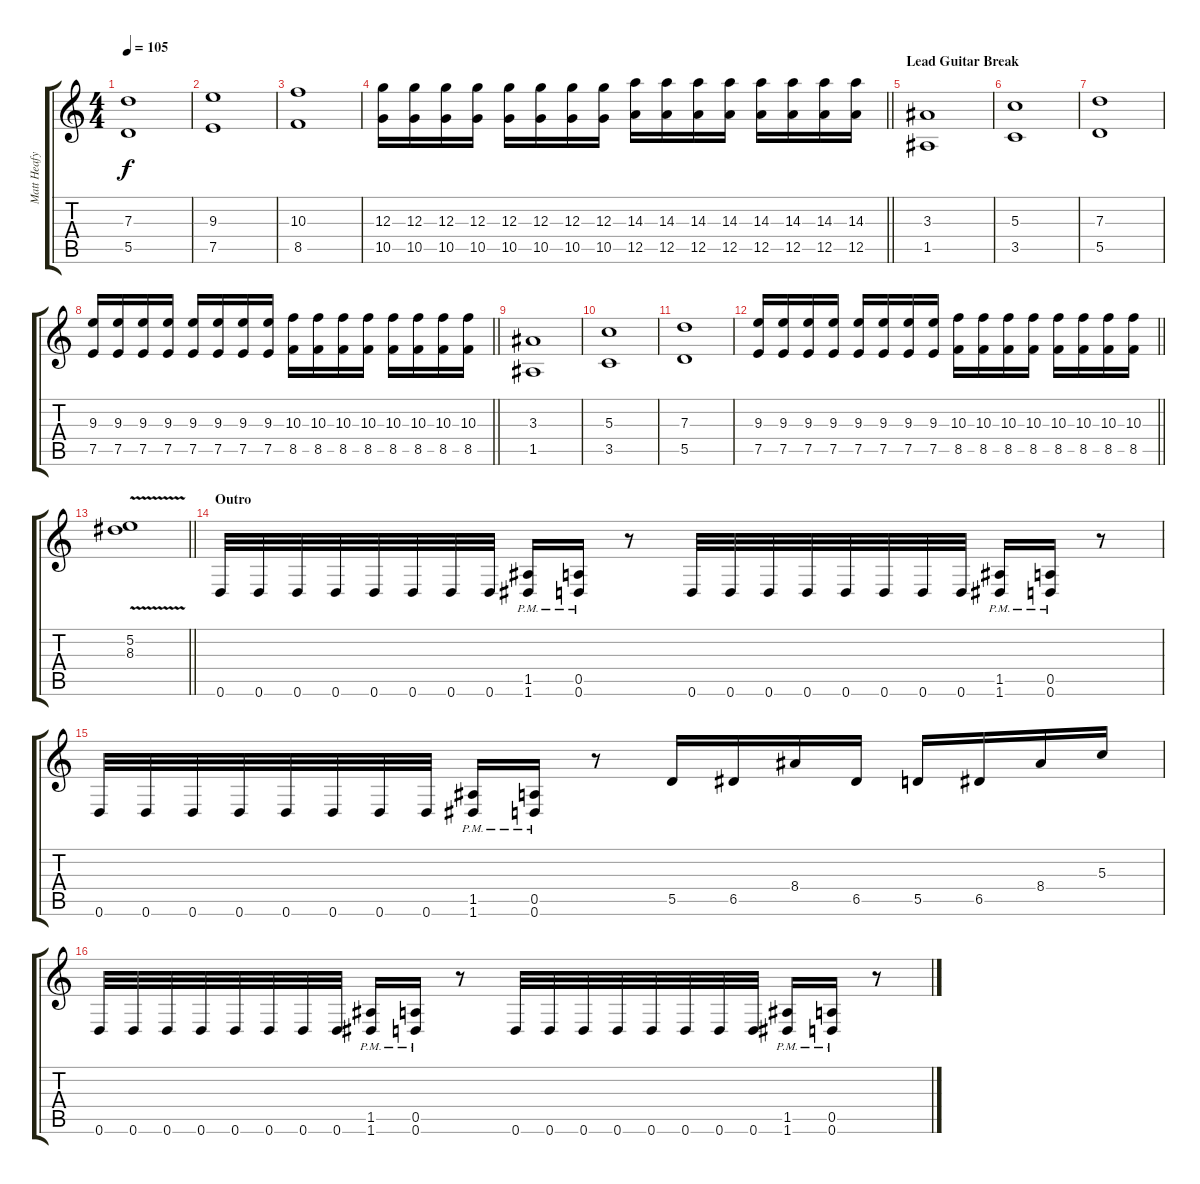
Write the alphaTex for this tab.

\track ("Matt Heafy" "Matt Heafy") {instrument overdrivenguitar}
\staff {score tabs}
\tuning (E4 B3 G3 D3 A2 D2) {hide}
\ts (4 4)
\tempo 105
\clef g2
\ks c
(7.3 5.5).1{dy f} |
(9.3 7.5).1 |
(10.3 8.5).1 |
\barLineRight lightlight
(12.3 10.5).16 (12.3 10.5).16 (12.3 10.5).16 (12.3 10.5).16 (12.3 10.5).16 (12.3 10.5).16 (12.3 10.5).16 (12.3 10.5).16 (14.3 12.5).16 (14.3 12.5).16 (14.3 12.5).16 (14.3 12.5).16 (14.3 12.5).16 (14.3 12.5).16 (14.3 12.5).16 (14.3 12.5).16 |
\section ("" "Lead Guitar Break")
(3.3 1.5).1 |
(5.3 3.5).1 |
(7.3 5.5).1 |
\barLineRight lightlight
(9.3 7.5).16 (9.3 7.5).16 (9.3 7.5).16 (9.3 7.5).16 (9.3 7.5).16 (9.3 7.5).16 (9.3 7.5).16 (9.3 7.5).16 (10.3 8.5).16 (10.3 8.5).16 (10.3 8.5).16 (10.3 8.5).16 (10.3 8.5).16 (10.3 8.5).16 (10.3 8.5).16 (10.3 8.5).16 |
(3.3 1.5).1 |
(5.3 3.5).1 |
(7.3 5.5).1 |
\barLineRight lightlight
(9.3 7.5).16 (9.3 7.5).16 (9.3 7.5).16 (9.3 7.5).16 (9.3 7.5).16 (9.3 7.5).16 (9.3 7.5).16 (9.3 7.5).16 (10.3 8.5).16 (10.3 8.5).16 (10.3 8.5).16 (10.3 8.5).16 (10.3 8.5).16 (10.3 8.5).16 (10.3 8.5).16 (10.3 8.5).16 |
\barLineRight lightlight
(5.2 8.3{v}).1 |
\section ("" "Outro")
0.6.32 0.6.32 0.6.32 0.6.32 0.6.32 0.6.32 0.6.32 0.6.32 (1.5{pm} 1.6{pm}).16 (0.5{pm} 0.6{pm}).16 r.8 0.6.32 0.6.32 0.6.32 0.6.32 0.6.32 0.6.32 0.6.32 0.6.32 (1.5{pm} 1.6{pm}).16 (0.5{pm} 0.6{pm}).16 r.8 |
0.6.32 0.6.32 0.6.32 0.6.32 0.6.32 0.6.32 0.6.32 0.6.32 (1.5{pm} 1.6{pm}).16 (0.5{pm} 0.6{pm}).16 r.8 5.5.16 6.5.16 8.4.16 6.5.16 5.5.16 6.5.16 8.4.16 5.3.16 |
0.6.32 0.6.32 0.6.32 0.6.32 0.6.32 0.6.32 0.6.32 0.6.32 (1.5{pm} 1.6{pm}).16 (0.5{pm} 0.6{pm}).16 r.8 0.6.32 0.6.32 0.6.32 0.6.32 0.6.32 0.6.32 0.6.32 0.6.32 (1.5{pm} 1.6{pm}).16 (0.5{pm} 0.6{pm}).16 r.8
